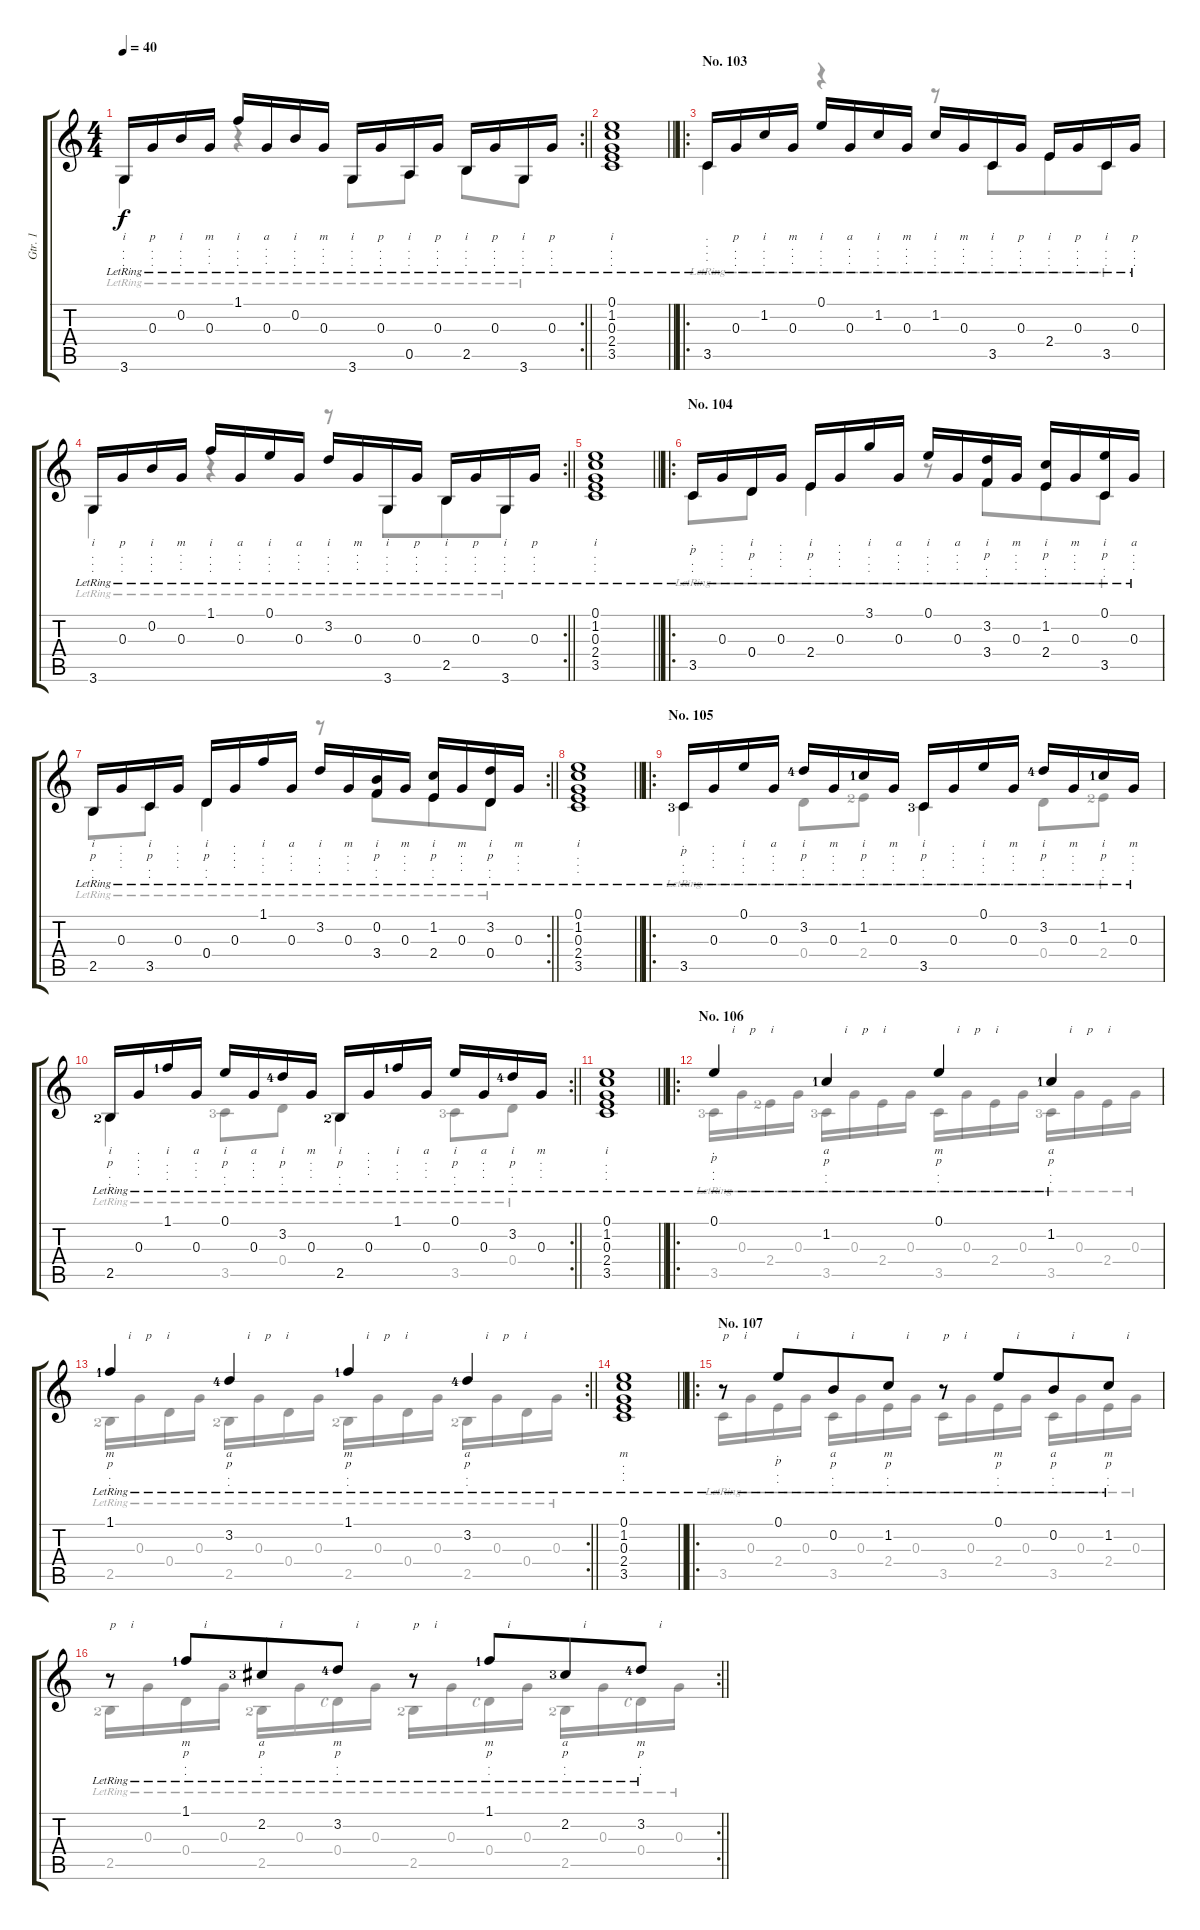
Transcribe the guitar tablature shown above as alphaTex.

\track ("Gtr. 1" "Gtr. 1") {instrument acousticguitarnylon}
\staff {score tabs}
\tuning (E4 B3 G3 D3 A2 E2) {hide}
\voice
\rc 2
\ts (4 4)
\tempo 40
\clef g2
\barLineRight lightlight
\ks c
3.6{lr}.16{lyrics (0 "i") lyrics (1 ".") lyrics (2 ".") lyrics (3 ".") lyrics (4 "") dy f} 0.3{lr}.16{lyrics (0 "p") lyrics (1 ".") lyrics (2 ".") lyrics (3 ".") lyrics (4 "")} 0.2{lr}.16{lyrics (0 "i") lyrics (1 ".") lyrics (2 ".") lyrics (3 ".") lyrics (4 "")} 0.3{lr}.16{lyrics (0 "m") lyrics (1 ".") lyrics (2 ".") lyrics (3 ".") lyrics (4 "")} 1.1{lr}.16{lyrics (0 "i") lyrics (1 ".") lyrics (2 ".") lyrics (3 ".") lyrics (4 "") beam Up} 0.3{lr}.16{lyrics (0 "a") lyrics (1 ".") lyrics (2 ".") lyrics (3 ".") lyrics (4 "") beam Up} 0.2{lr}.16{lyrics (0 "i") lyrics (1 ".") lyrics (2 ".") lyrics (3 ".") lyrics (4 "") beam Up} 0.3{lr}.16{lyrics (0 "m") lyrics (1 ".") lyrics (2 ".") lyrics (3 ".") lyrics (4 "") beam Up} 3.6{lr}.16{lyrics (0 "i") lyrics (1 ".") lyrics (2 ".") lyrics (3 ".") lyrics (4 "")} 0.3{lr}.16{lyrics (0 "p") lyrics (1 ".") lyrics (2 ".") lyrics (3 ".") lyrics (4 "")} 0.5{lr}.16{lyrics (0 "i") lyrics (1 ".") lyrics (2 ".") lyrics (3 ".") lyrics (4 "")} 0.3{lr}.16{lyrics (0 "p") lyrics (1 ".") lyrics (2 ".") lyrics (3 ".") lyrics (4 "")} 2.5{lr}.16{lyrics (0 "i") lyrics (1 ".") lyrics (2 ".") lyrics (3 ".") lyrics (4 "")} 0.3{lr}.16{lyrics (0 "p") lyrics (1 ".") lyrics (2 ".") lyrics (3 ".") lyrics (4 "")} 3.6{lr}.16{lyrics (0 "i") lyrics (1 ".") lyrics (2 ".") lyrics (3 ".") lyrics (4 "")} 0.3{lr}.16{lyrics (0 "p") lyrics (1 ".") lyrics (2 ".") lyrics (3 ".") lyrics (4 "")} |
\barLineRight lightlight
(0.1{lr} 1.2{lr} 0.3{lr} 2.4{lr} 3.5{lr}).1{lyrics (0 "i") lyrics (1 ".") lyrics (2 ".") lyrics (3 ".") lyrics (4 "")} |
\ro
\section ("" "No. 103")
3.5{lr}.16{lyrics (0 ".") lyrics (1 ".") lyrics (2 ".") lyrics (3 ".") lyrics (4 "")} 0.3{lr}.16{lyrics (0 "p") lyrics (1 ".") lyrics (2 ".") lyrics (3 ".") lyrics (4 "")} 1.2{lr}.16{lyrics (0 "i") lyrics (1 ".") lyrics (2 ".") lyrics (3 ".") lyrics (4 "")} 0.3{lr}.16{lyrics (0 "m") lyrics (1 ".") lyrics (2 ".") lyrics (3 ".") lyrics (4 "")} 0.1{lr}.16{lyrics (0 "i") lyrics (1 ".") lyrics (2 ".") lyrics (3 ".") lyrics (4 "") beam Up} 0.3{lr}.16{lyrics (0 "a") lyrics (1 ".") lyrics (2 ".") lyrics (3 ".") lyrics (4 "") beam Up} 1.2{lr}.16{lyrics (0 "i") lyrics (1 ".") lyrics (2 ".") lyrics (3 ".") lyrics (4 "") beam Up} 0.3{lr}.16{lyrics (0 "m") lyrics (1 ".") lyrics (2 ".") lyrics (3 ".") lyrics (4 "") beam Up} 1.2{lr}.16{lyrics (0 "i") lyrics (1 ".") lyrics (2 ".") lyrics (3 ".") lyrics (4 "")} 0.3{lr}.16{lyrics (0 "m") lyrics (1 ".") lyrics (2 ".") lyrics (3 ".") lyrics (4 "")} 3.5{lr}.16{lyrics (0 "i") lyrics (1 ".") lyrics (2 ".") lyrics (3 ".") lyrics (4 "")} 0.3{lr}.16{lyrics (0 "p") lyrics (1 ".") lyrics (2 ".") lyrics (3 ".") lyrics (4 "")} 2.4{lr}.16{lyrics (0 "i") lyrics (1 ".") lyrics (2 ".") lyrics (3 ".") lyrics (4 "")} 0.3{lr}.16{lyrics (0 "p") lyrics (1 ".") lyrics (2 ".") lyrics (3 ".") lyrics (4 "")} 3.5{lr}.16{lyrics (0 "i") lyrics (1 ".") lyrics (2 ".") lyrics (3 ".") lyrics (4 "")} 0.3{lr}.16{lyrics (0 "p") lyrics (1 ".") lyrics (2 ".") lyrics (3 ".") lyrics (4 "")} |
\rc 2
\barLineRight lightlight
3.6{lr}.16{lyrics (0 "i") lyrics (1 ".") lyrics (2 ".") lyrics (3 ".") lyrics (4 "")} 0.3{lr}.16{lyrics (0 "p") lyrics (1 ".") lyrics (2 ".") lyrics (3 ".") lyrics (4 "")} 0.2{lr}.16{lyrics (0 "i") lyrics (1 ".") lyrics (2 ".") lyrics (3 ".") lyrics (4 "")} 0.3{lr}.16{lyrics (0 "m") lyrics (1 ".") lyrics (2 ".") lyrics (3 ".") lyrics (4 "")} 1.1{lr}.16{lyrics (0 "i") lyrics (1 ".") lyrics (2 ".") lyrics (3 ".") lyrics (4 "") beam Up} 0.3{lr}.16{lyrics (0 "a") lyrics (1 ".") lyrics (2 ".") lyrics (3 ".") lyrics (4 "") beam Up} 0.1{lr}.16{lyrics (0 "i") lyrics (1 ".") lyrics (2 ".") lyrics (3 ".") lyrics (4 "") beam Up} 0.3{lr}.16{lyrics (0 "a") lyrics (1 ".") lyrics (2 ".") lyrics (3 ".") lyrics (4 "") beam Up} 3.2{lr}.16{lyrics (0 "i") lyrics (1 ".") lyrics (2 ".") lyrics (3 ".") lyrics (4 "")} 0.3{lr}.16{lyrics (0 "m") lyrics (1 ".") lyrics (2 ".") lyrics (3 ".") lyrics (4 "")} 3.6{lr}.16{lyrics (0 "i") lyrics (1 ".") lyrics (2 ".") lyrics (3 ".") lyrics (4 "")} 0.3{lr}.16{lyrics (0 "p") lyrics (1 ".") lyrics (2 ".") lyrics (3 ".") lyrics (4 "")} 2.5{lr}.16{lyrics (0 "i") lyrics (1 ".") lyrics (2 ".") lyrics (3 ".") lyrics (4 "")} 0.3{lr}.16{lyrics (0 "p") lyrics (1 ".") lyrics (2 ".") lyrics (3 ".") lyrics (4 "")} 3.6{lr}.16{lyrics (0 "i") lyrics (1 ".") lyrics (2 ".") lyrics (3 ".") lyrics (4 "")} 0.3{lr}.16{lyrics (0 "p") lyrics (1 ".") lyrics (2 ".") lyrics (3 ".") lyrics (4 "")} |
\barLineRight lightlight
(0.1{lr} 1.2{lr} 0.3{lr} 2.4{lr} 3.5{lr}).1{lyrics (0 "i") lyrics (1 ".") lyrics (2 ".") lyrics (3 ".") lyrics (4 "")} |
\ro
\section ("" "No. 104")
3.5{lr}.16{lyrics (0 ".") lyrics (1 "p") lyrics (2 ".") lyrics (3 ".") lyrics (4 "")} 0.3{lr}.16{lyrics (0 ".") lyrics (1 ".") lyrics (2 ".") lyrics (3 ".") lyrics (4 "")} 0.4{lr}.16{lyrics (0 "i") lyrics (1 "p") lyrics (2 ".") lyrics (3 ".") lyrics (4 "")} 0.3{lr}.16{lyrics (0 ".") lyrics (1 ".") lyrics (2 ".") lyrics (3 ".") lyrics (4 "")} 2.4{lr}.16{lyrics (0 "i") lyrics (1 "p") lyrics (2 ".") lyrics (3 ".") lyrics (4 "") beam Up} 0.3{lr}.16{lyrics (0 ".") lyrics (1 ".") lyrics (2 ".") lyrics (3 ".") lyrics (4 "") beam Up} 3.1{lr}.16{lyrics (0 "i") lyrics (1 ".") lyrics (2 ".") lyrics (3 ".") lyrics (4 "") beam Up} 0.3{lr}.16{lyrics (0 "a") lyrics (1 ".") lyrics (2 ".") lyrics (3 ".") lyrics (4 "") beam Up} 0.1{lr}.16{lyrics (0 "i") lyrics (1 ".") lyrics (2 ".") lyrics (3 ".") lyrics (4 "") beam Up} 0.3{lr}.16{lyrics (0 "a") lyrics (1 ".") lyrics (2 ".") lyrics (3 ".") lyrics (4 "") beam Up} (3.2{lr} 3.4{lr}).16{lyrics (0 "i") lyrics (1 "p") lyrics (2 ".") lyrics (3 ".") lyrics (4 "") beam Up} 0.3{lr}.16{lyrics (0 "m") lyrics (1 ".") lyrics (2 ".") lyrics (3 ".") lyrics (4 "") beam Up} (1.2{lr} 2.4{lr}).16{lyrics (0 "i") lyrics (1 "p") lyrics (2 ".") lyrics (3 ".") lyrics (4 "")} 0.3{lr}.16{lyrics (0 "m") lyrics (1 ".") lyrics (2 ".") lyrics (3 ".") lyrics (4 "")} (0.1{lr} 3.5{lr}).16{lyrics (0 "i") lyrics (1 "p") lyrics (2 ".") lyrics (3 ".") lyrics (4 "")} 0.3{lr}.16{lyrics (0 "a") lyrics (1 ".") lyrics (2 ".") lyrics (3 ".") lyrics (4 "")} |
\rc 2
\barLineRight lightlight
2.5{lr}.16{lyrics (0 "i") lyrics (1 "p") lyrics (2 ".") lyrics (3 ".") lyrics (4 "")} 0.3{lr}.16{lyrics (0 ".") lyrics (1 ".") lyrics (2 ".") lyrics (3 ".") lyrics (4 "")} 3.5{lr}.16{lyrics (0 "i") lyrics (1 "p") lyrics (2 ".") lyrics (3 ".") lyrics (4 "")} 0.3{lr}.16{lyrics (0 ".") lyrics (1 ".") lyrics (2 ".") lyrics (3 ".") lyrics (4 "")} 0.4{lr}.16{lyrics (0 "i") lyrics (1 "p") lyrics (2 ".") lyrics (3 ".") lyrics (4 "") beam Up} 0.3{lr}.16{lyrics (0 ".") lyrics (1 ".") lyrics (2 ".") lyrics (3 ".") lyrics (4 "") beam Up} 1.1{lr}.16{lyrics (0 "i") lyrics (1 ".") lyrics (2 ".") lyrics (3 ".") lyrics (4 "") beam Up} 0.3{lr}.16{lyrics (0 "a") lyrics (1 ".") lyrics (2 ".") lyrics (3 ".") lyrics (4 "") beam Up} 3.2{lr}.16{lyrics (0 "i") lyrics (1 ".") lyrics (2 ".") lyrics (3 ".") lyrics (4 "") beam Up} 0.3{lr}.16{lyrics (0 "m") lyrics (1 ".") lyrics (2 ".") lyrics (3 ".") lyrics (4 "") beam Up} (0.2{lr} 3.4{lr}).16{lyrics (0 "i") lyrics (1 "p") lyrics (2 ".") lyrics (3 ".") lyrics (4 "") beam Up} 0.3{lr}.16{lyrics (0 "m") lyrics (1 ".") lyrics (2 ".") lyrics (3 ".") lyrics (4 "") beam Up} (1.2{lr} 2.4{lr}).16{lyrics (0 "i") lyrics (1 "p") lyrics (2 ".") lyrics (3 ".") lyrics (4 "")} 0.3{lr}.16{lyrics (0 "m") lyrics (1 ".") lyrics (2 ".") lyrics (3 ".") lyrics (4 "")} (3.2{lr} 0.4{lr}).16{lyrics (0 "i") lyrics (1 "p") lyrics (2 ".") lyrics (3 ".") lyrics (4 "")} 0.3{lr}.16{lyrics (0 "m") lyrics (1 ".") lyrics (2 ".") lyrics (3 ".") lyrics (4 "")} |
\barLineRight lightlight
(0.1{lr} 1.2{lr} 0.3{lr} 2.4{lr} 3.5{lr}).1{lyrics (0 "i") lyrics (1 ".") lyrics (2 ".") lyrics (3 ".") lyrics (4 "")} |
\ro
\section ("" "No. 105")
3.5{lr lf 4}.16{lyrics (0 ".") lyrics (1 "p") lyrics (2 ".") lyrics (3 ".") lyrics (4 "")} 0.3{lr}.16{lyrics (0 ".") lyrics (1 ".") lyrics (2 ".") lyrics (3 ".") lyrics (4 "")} 0.1{lr}.16{lyrics (0 "i") lyrics (1 ".") lyrics (2 ".") lyrics (3 ".") lyrics (4 "")} 0.3{lr}.16{lyrics (0 "a") lyrics (1 ".") lyrics (2 ".") lyrics (3 ".") lyrics (4 "")} 3.2{lr lf 5}.16{lyrics (0 "i") lyrics (1 "p") lyrics (2 ".") lyrics (3 ".") lyrics (4 "")} 0.3{lr}.16{lyrics (0 "m") lyrics (1 ".") lyrics (2 ".") lyrics (3 ".") lyrics (4 "")} 1.2{lr lf 2}.16{lyrics (0 "i") lyrics (1 "p") lyrics (2 ".") lyrics (3 ".") lyrics (4 "")} 0.3{lr}.16{lyrics (0 "m") lyrics (1 ".") lyrics (2 ".") lyrics (3 ".") lyrics (4 "")} 3.5{lr lf 4}.16{lyrics (0 "i") lyrics (1 "p") lyrics (2 ".") lyrics (3 ".") lyrics (4 "")} 0.3{lr}.16{lyrics (0 ".") lyrics (1 ".") lyrics (2 ".") lyrics (3 ".") lyrics (4 "")} 0.1{lr}.16{lyrics (0 "i") lyrics (1 ".") lyrics (2 ".") lyrics (3 ".") lyrics (4 "")} 0.3{lr}.16{lyrics (0 "m") lyrics (1 ".") lyrics (2 ".") lyrics (3 ".") lyrics (4 "")} 3.2{lr lf 5}.16{lyrics (0 "i") lyrics (1 "p") lyrics (2 ".") lyrics (3 ".") lyrics (4 "")} 0.3{lr}.16{lyrics (0 "m") lyrics (1 ".") lyrics (2 ".") lyrics (3 ".") lyrics (4 "")} 1.2{lr lf 2}.16{lyrics (0 "i") lyrics (1 "p") lyrics (2 ".") lyrics (3 ".") lyrics (4 "")} 0.3{lr}.16{lyrics (0 "m") lyrics (1 ".") lyrics (2 ".") lyrics (3 ".") lyrics (4 "")} |
\rc 2
\barLineRight lightlight
2.5{lr lf 3}.16{lyrics (0 "i") lyrics (1 "p") lyrics (2 ".") lyrics (3 ".") lyrics (4 "")} 0.3{lr}.16{lyrics (0 ".") lyrics (1 ".") lyrics (2 ".") lyrics (3 ".") lyrics (4 "")} 1.1{lr lf 2}.16{lyrics (0 "i") lyrics (1 ".") lyrics (2 ".") lyrics (3 ".") lyrics (4 "")} 0.3{lr}.16{lyrics (0 "a") lyrics (1 ".") lyrics (2 ".") lyrics (3 ".") lyrics (4 "")} 0.1{lr}.16{lyrics (0 "i") lyrics (1 "p") lyrics (2 ".") lyrics (3 ".") lyrics (4 "")} 0.3{lr}.16{lyrics (0 "a") lyrics (1 ".") lyrics (2 ".") lyrics (3 ".") lyrics (4 "")} 3.2{lr lf 5}.16{lyrics (0 "i") lyrics (1 "p") lyrics (2 ".") lyrics (3 ".") lyrics (4 "")} 0.3{lr}.16{lyrics (0 "m") lyrics (1 ".") lyrics (2 ".") lyrics (3 ".") lyrics (4 "")} 2.5{lr lf 3}.16{lyrics (0 "i") lyrics (1 "p") lyrics (2 ".") lyrics (3 ".") lyrics (4 "")} 0.3{lr}.16{lyrics (0 ".") lyrics (1 ".") lyrics (2 ".") lyrics (3 ".") lyrics (4 "")} 1.1{lr lf 2}.16{lyrics (0 "i") lyrics (1 ".") lyrics (2 ".") lyrics (3 ".") lyrics (4 "")} 0.3{lr}.16{lyrics (0 "a") lyrics (1 ".") lyrics (2 ".") lyrics (3 ".") lyrics (4 "")} 0.1{lr}.16{lyrics (0 "i") lyrics (1 "p") lyrics (2 ".") lyrics (3 ".") lyrics (4 "")} 0.3{lr}.16{lyrics (0 "a") lyrics (1 ".") lyrics (2 ".") lyrics (3 ".") lyrics (4 "")} 3.2{lr lf 5}.16{lyrics (0 "i") lyrics (1 "p") lyrics (2 ".") lyrics (3 ".") lyrics (4 "")} 0.3{lr}.16{lyrics (0 "m") lyrics (1 ".") lyrics (2 ".") lyrics (3 ".") lyrics (4 "")} |
\barLineRight lightlight
(0.1{lr} 1.2{lr} 0.3{lr} 2.4{lr} 3.5{lr}).1{lyrics (0 "i") lyrics (1 ".") lyrics (2 ".") lyrics (3 ".") lyrics (4 "")} |
\ro
\section ("" "No. 106")
0.1{lr}.4{txt "      i     p     i" lyrics (0 ".") lyrics (1 "p") lyrics (2 ".") lyrics (3 ".") lyrics (4 "")} 1.2{lr lf 2}.4{txt "      i     p     i" lyrics (0 "a") lyrics (1 "p") lyrics (2 ".") lyrics (3 ".") lyrics (4 "")} 0.1{lr}.4{txt "      i     p     i" lyrics (0 "m") lyrics (1 "p") lyrics (2 ".") lyrics (3 ".") lyrics (4 "")} 1.2{lr lf 2}.4{txt "      i     p     i" lyrics (0 "a") lyrics (1 "p") lyrics (2 ".") lyrics (3 ".") lyrics (4 "")} |
\rc 2
\barLineRight lightlight
1.1{lr lf 2}.4{txt "      i     p     i" lyrics (0 "m") lyrics (1 "p") lyrics (2 ".") lyrics (3 ".") lyrics (4 "")} 3.2{lr lf 5}.4{txt "      i     p     i" lyrics (0 "a") lyrics (1 "p") lyrics (2 ".") lyrics (3 ".") lyrics (4 "")} 1.1{lr lf 2}.4{txt "      i     p     i" lyrics (0 "m") lyrics (1 "p") lyrics (2 ".") lyrics (3 ".") lyrics (4 "")} 3.2{lr lf 5}.4{txt "      i     p     i" lyrics (0 "a") lyrics (1 "p") lyrics (2 ".") lyrics (3 ".") lyrics (4 "")} |
\barLineRight lightlight
(0.1{lr} 1.2{lr} 0.3{lr} 2.4{lr} 3.5{lr}).1{lyrics (0 "m") lyrics (1 ".") lyrics (2 ".") lyrics (3 ".") lyrics (4 "")} |
\ro
\section ("" "No. 107")
r.8{txt "p     i"} 0.1{lr}.8{txt "      i" lyrics (0 ".") lyrics (1 "p") lyrics (2 ".") lyrics (3 ".") lyrics (4 "") beam merge} 0.2{lr}.8{txt "      i" lyrics (0 "a") lyrics (1 "p") lyrics (2 ".") lyrics (3 ".") lyrics (4 "")} 1.2{lr}.8{txt "      i" lyrics (0 "m") lyrics (1 "p") lyrics (2 ".") lyrics (3 ".") lyrics (4 "")} r.8{txt "p     i"} 0.1{lr}.8{txt "      i" lyrics (0 "m") lyrics (1 "p") lyrics (2 ".") lyrics (3 ".") lyrics (4 "") beam merge} 0.2{lr}.8{txt "      i" lyrics (0 "a") lyrics (1 "p") lyrics (2 ".") lyrics (3 ".") lyrics (4 "")} 1.2{lr}.8{txt "      i" lyrics (0 "m") lyrics (1 "p") lyrics (2 ".") lyrics (3 ".") lyrics (4 "")} |
\rc 2
\barLineRight lightlight
r.8{txt "p     i"} 1.1{lr lf 2}.8{txt "      i" lyrics (0 "m") lyrics (1 "p") lyrics (2 ".") lyrics (3 ".") lyrics (4 "") beam merge} 2.2{lr lf 4}.8{txt "      i" lyrics (0 "a") lyrics (1 "p") lyrics (2 ".") lyrics (3 ".") lyrics (4 "")} 3.2{lr lf 5}.8{txt "      i" lyrics (0 "m") lyrics (1 "p") lyrics (2 ".") lyrics (3 ".") lyrics (4 "")} r.8{txt "p     i"} 1.1{lr lf 2}.8{txt "      i" lyrics (0 "m") lyrics (1 "p") lyrics (2 ".") lyrics (3 ".") lyrics (4 "") beam merge} 2.2{lr lf 4}.8{txt "      i" lyrics (0 "a") lyrics (1 "p") lyrics (2 ".") lyrics (3 ".") lyrics (4 "")} 3.2{lr lf 5}.8{txt "      i" lyrics (0 "m") lyrics (1 "p") lyrics (2 ".") lyrics (3 ".") lyrics (4 "")}
\voice
\clef g2
\ottava regular
\simile none
\barLineRight lightlight
\ks c
3.6{lr}.4{dy f} r.4 3.6{lr}.8 0.5{lr}.8{beam split} 2.5{lr}.8 3.6{lr}.8 |
\barLineRight lightlight
|
3.5{lr}.4 r.4 r.8 3.5{lr}.8{beam merge} 2.4{lr}.8 3.5{lr}.8 |
\barLineRight lightlight
3.6{lr}.4 r.4 r.8 3.6{lr}.8{beam merge} 2.5{lr}.8 3.6{lr}.8 |
\barLineRight lightlight
|
3.5{lr}.8 0.4{lr}.8 2.4{lr}.4 r.8 3.4{lr}.8{beam merge} 2.4{lr}.8 3.5{lr}.8 |
\barLineRight lightlight
2.5{lr}.8 3.5{lr}.8 0.4{lr}.4 r.8 3.4{lr}.8{beam merge} 2.4{lr}.8 0.4{lr}.8 |
\barLineRight lightlight
|
3.5{lr}.4 0.4{lr}.8 2.4{lr lf 3}.8 3.5{lr}.4 0.4{lr}.8 2.4{lr lf 3}.8 |
\barLineRight lightlight
2.5{lr}.4 3.5{lr lf 4}.8 0.4{lr}.8 2.5{lr}.4 3.5{lr lf 4}.8 0.4{lr}.8 |
\barLineRight lightlight
|
3.5{lr lf 4}.16 0.3{lr}.16 2.4{lr lf 3}.16 0.3{lr}.16 3.5{lr lf 4}.16 0.3{lr}.16 2.4{lr}.16 0.3{lr}.16 3.5{lr}.16 0.3{lr}.16 2.4{lr}.16 0.3{lr}.16 3.5{lr lf 4}.16 0.3{lr}.16 2.4{lr}.16 0.3{lr}.16 |
\barLineRight lightlight
2.5{lr lf 3}.16 0.3{lr}.16 0.4{lr}.16 0.3{lr}.16 2.5{lr lf 3}.16 0.3{lr}.16 0.4{lr}.16 0.3{lr}.16 2.5{lr lf 3}.16 0.3{lr}.16 0.4{lr}.16 0.3{lr}.16 2.5{lr lf 3}.16 0.3{lr}.16 0.4{lr}.16 0.3{lr}.16 |
\barLineRight lightlight
|
3.5{lr}.16 0.3{lr}.16 2.4{lr}.16 0.3{lr}.16 3.5{lr}.16 0.3{lr}.16 2.4{lr}.16 0.3{lr}.16 3.5{lr}.16 0.3{lr}.16 2.4{lr}.16 0.3{lr}.16 3.5{lr}.16 0.3{lr}.16 2.4{lr}.16 0.3{lr}.16 |
\barLineRight lightlight
2.5{lr lf 3}.16 0.3{lr}.16 0.4{lr}.16 0.3{lr}.16 2.5{lr lf 3}.16 0.3{lr}.16 0.4{lr rf 5}.16 0.3{lr}.16 2.5{lr lf 3}.16 0.3{lr}.16 0.4{lr rf 5}.16 0.3{lr}.16 2.5{lr lf 3}.16 0.3{lr}.16 0.4{lr rf 5}.16 0.3{lr}.16
